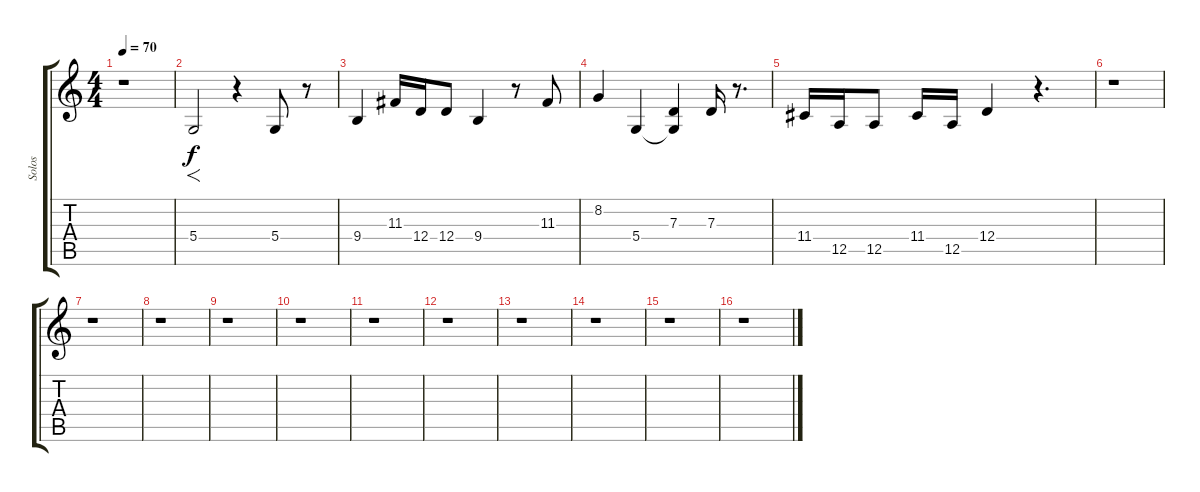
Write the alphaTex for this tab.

\track ("Solos" "Solos") {instrument tenorsax}
\staff {score tabs}
\tuning (E4 B3 G3 D3 A2 E2) {hide}
\ts (4 4)
\tempo 70
\clef g2
\ks c
r.1{dy f} |
5.4.2{f} r.4 5.4.8 r.8 |
9.4.4 11.3.16 12.4.16 12.4.8 9.4.4 r.8 11.3.8 |
8.2.4 5.4.4 (7.3 5.4{t}).4 7.3.16 r.8{d} |
11.4.16 12.5.16 12.5.8 11.4.16 12.5.16 12.4.4 r.4{d} |
r.1 |
r.1 |
r.1 |
r.1 |
r.1 |
r.1 |
r.1 |
r.1 |
r.1 |
r.1 |
r.1
